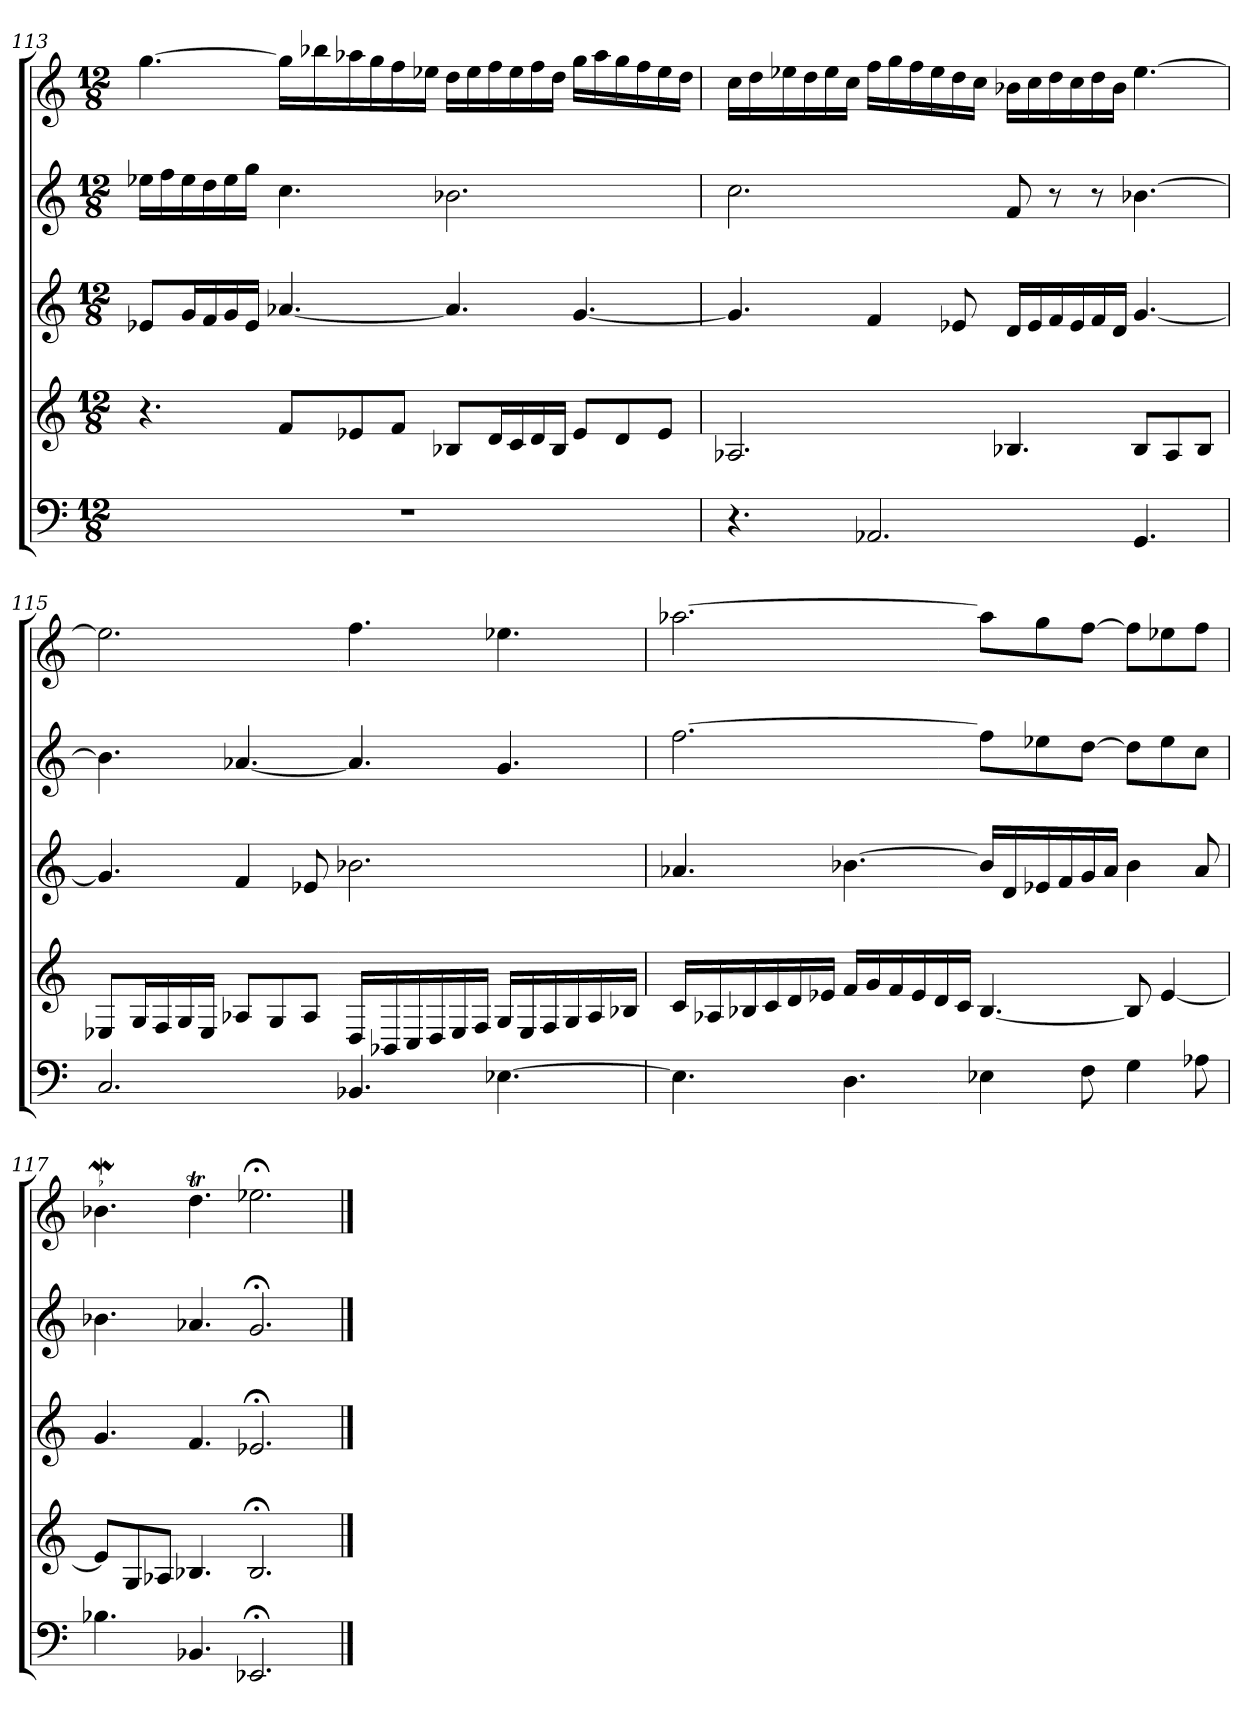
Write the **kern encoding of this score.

**kern	**kern	**kern	**kern	**kern
*part5	*part4	*part3	*part2	*part1
*staff5	*staff4	*staff3	*staff2	*staff1
*M12/8	*M12/8	*M12/8	*M12/8	*M12/8
=113	=113	=113	=113	=113
1.r	4.r	8e-XL	16ee-XLL	[4.gg
.	.	.	16ff	.
.	.	16gL	16ee-	.
.	.	16f	16dd	.
.	.	16g	16ee-	.
.	.	16e-JJ	16ggJJ	.
.	8fL	[4.a-X	4.cc	16ggLL]
.	.	.	.	16bb-X
.	8e-X	.	.	16aa-X
.	.	.	.	16gg
.	8fJ	.	.	16ff
.	.	.	.	16ee-XJJ
.	8B-XL	4.a-]	2.b-X	16ddLL
.	.	.	.	16ee-
.	16dL	.	.	16ff
.	16c	.	.	16ee-
.	16d	.	.	16ff
.	16B-JJ	.	.	16ddJJ
.	8e-L	[4.g	.	16ggLL
.	.	.	.	16aa-
.	8d	.	.	16gg
.	.	.	.	16ff
.	8e-J	.	.	16ee-
.	.	.	.	16ddJJ
=114	=114	=114	=114	=114
4.r	2.A-X	4.g]	2.cc	16ccLL
.	.	.	.	16dd
.	.	.	.	16ee-X
.	.	.	.	16dd
.	.	.	.	16ee-
.	.	.	.	16ccJJ
2.AA-X	.	4f	.	16ffLL
.	.	.	.	16gg
.	.	.	.	16ff
.	.	.	.	16ee-
.	.	8e-X	.	16dd
.	.	.	.	16ccJJ
.	4.B-X	16dLL	8f	16b-XLL
.	.	16e-	.	16cc
.	.	16f	8r	16dd
.	.	16e-	.	16cc
.	.	16f	8r	16dd
.	.	16dJJ	.	16b-JJ
4.GG	8B-L	[4.g	[4.b-X	[4.ee-
.	8A-	.	.	.
.	8B-J	.	.	.
=115	=115	=115	=115	=115
2.C	8E-XL	4.g]	4.b-]	2.ee-]
.	16GL	.	.	.
.	16F	.	.	.
.	16G	.	.	.
.	16E-JJ	.	.	.
.	8A-XL	4f	[4.a-X	.
.	8G	.	.	.
.	8A-J	8e-X	.	.
4.BB-X	16DLL	2.b-X	4.a-]	4.ff
.	16BB-X	.	.	.
.	16C	.	.	.
.	16D	.	.	.
.	16E-	.	.	.
.	16FJJ	.	.	.
[4.E-X	16GLL	.	4.g	4.ee-X
.	16E-	.	.	.
.	16F	.	.	.
.	16G	.	.	.
.	16A-	.	.	.
.	16B-XJJ	.	.	.
=116	=116	=116	=116	=116
4.E-]	16cLL	4.a-X	[2.ff	[2.aa-X
.	16A-X	.	.	.
.	16B-X	.	.	.
.	16c	.	.	.
.	16d	.	.	.
.	16e-XJJ	.	.	.
4.D	16fLL	[4.b-X	.	.
.	16g	.	.	.
.	16f	.	.	.
.	16e-	.	.	.
.	16d	.	.	.
.	16cJJ	.	.	.
4E-X	[4.B-	16b-LL]	8ffL]	8aa-L]
.	.	16d	.	.
.	.	16e-X	8ee-X	8gg
.	.	16f	.	.
8F	.	16g	[8ddJ	[8ffJ
.	.	16a-JJ	.	.
4G	8B-]	4b-	8ddL]	8ffL]
.	[4e-	.	8ee-	8ee-X
8A-X	.	8a-	8ccJ	8ffJ
=117	=117	=117	=117	=117
!	!	!	!	!LO:MOR:acc=-
4.B-X	8e-L]	4.g	4.b-X	4.b-XW
.	8G	.	.	.
.	8A-XJ	.	.	.
4.BB-X	4.B-X	4.f	4.a-X	4.ddT
2.EE-X;<	2.B-;<	2.e-X;<	2.g;<	2.ee-X;<
==	==	==	==	==
*-	*-	*-	*-	*-
